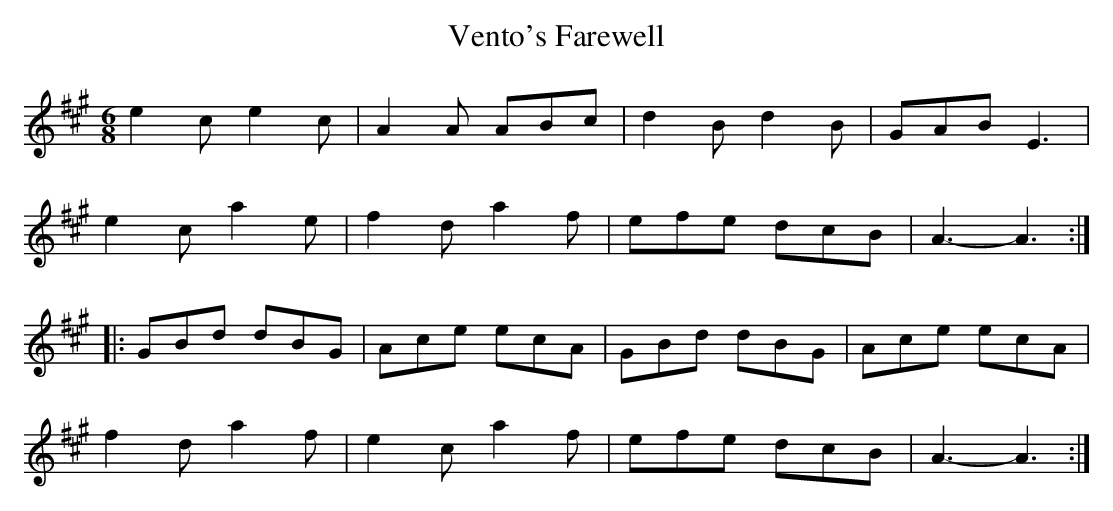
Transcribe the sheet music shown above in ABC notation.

X:1
T:Vento's Farewell
M:6/8
L:1/8
K:A
e2c e2c|A2A ABc|d2B d2B|GAB E3|
e2c a2e|f2d a2f|efe dcB|A3-A3:|
|:GBd dBG|Ace ecA|GBd dBG|Ace ecA|
f2d a2f|e2c a2f|efe dcB|A3-A3:|]
